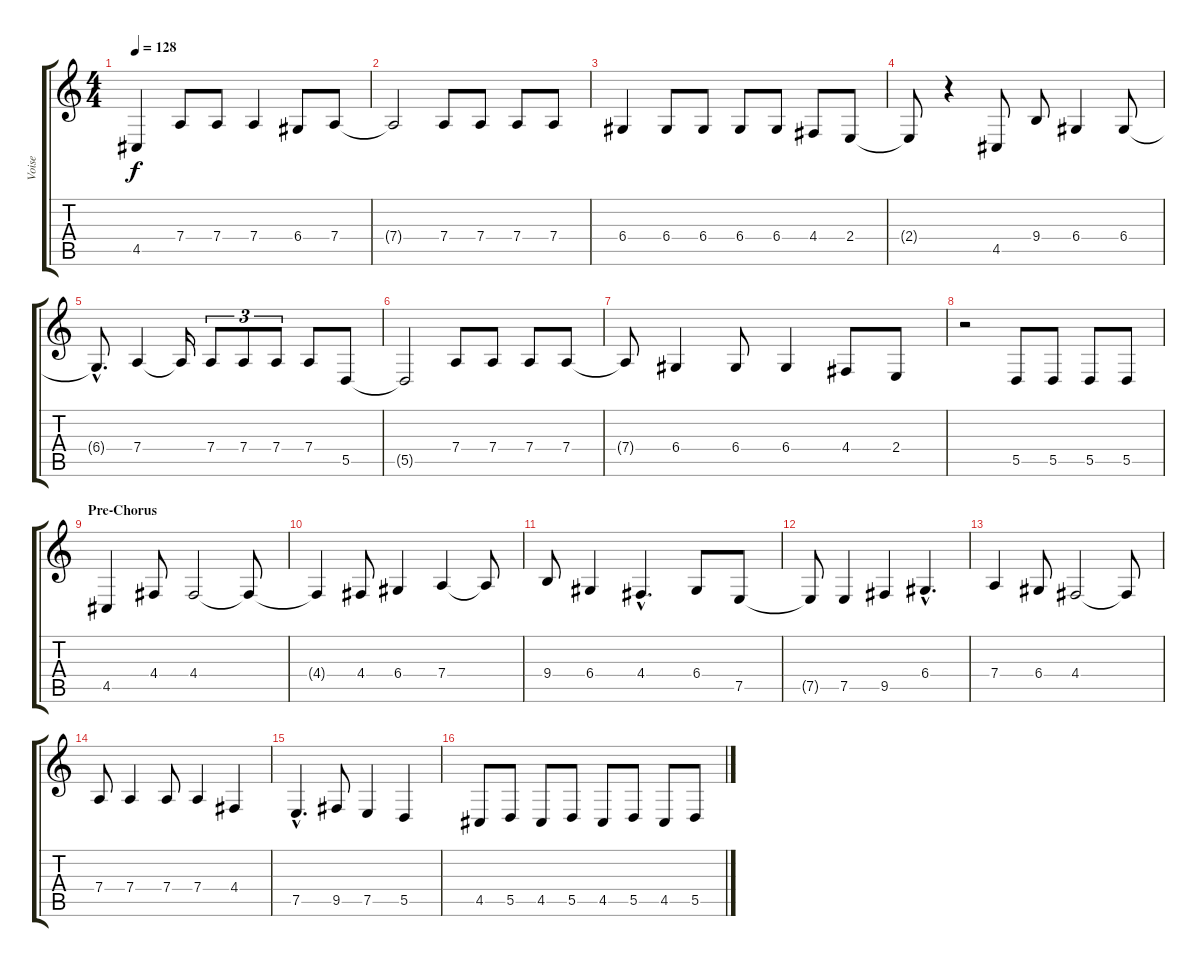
\track ("Voise" "Voise") {instrument choiraahs}
\staff {score tabs}
\tuning (E4 B3 G3 D3 A2 E2) {hide}
\ts (4 4)
\tempo 128
\clef g2
\ks c
4.5.4{dy f} 7.4.8 7.4.8 7.4.4 6.4.8 7.4.8 |
7.4{t}.2 7.4.8 7.4.8 7.4.8 7.4.8 |
6.4.4 6.4.8 6.4.8 6.4.8 6.4.8 4.4.8 2.4.8 |
2.4{t}.8 r.4 4.5.8 9.4.8 6.4.4 6.4.8 |
6.4{hac t}.8{d} 7.4.4 7.4{t}.16 7.4.8{tu (3 2)} 7.4.8{tu (3 2)} 7.4.8{tu (3 2)} 7.4.8 5.5.8 |
5.5{t}.2 7.4.8 7.4.8 7.4.8 7.4.8 |
7.4{t}.8 6.4.4 6.4.8 6.4.4 4.4.8 2.4.8 |
r.2 5.5.8 5.5.8 5.5.8 5.5.8 |
\section ("" "Pre-Chorus")
4.5.4 4.4.8 4.4.2 4.4{t}.8 |
4.4{t}.4 4.4.8 6.4.4 7.4.4 7.4{t}.8 |
9.4.8 6.4.4 4.4{hac}.4{d} 6.4.8 7.5.8 |
7.5{t}.8 7.5.4 9.5.4 6.4{hac}.4{d} |
7.4.4 6.4.8 4.4.2 4.4{t}.8 |
7.4.8 7.4.4 7.4.8 7.4.4 4.4.4 |
7.5{hac}.4{d} 9.5.8 7.5.4 5.5.4 |
4.5.8 5.5.8 4.5.8 5.5.8 4.5.8 5.5.8 4.5.8 5.5.8
